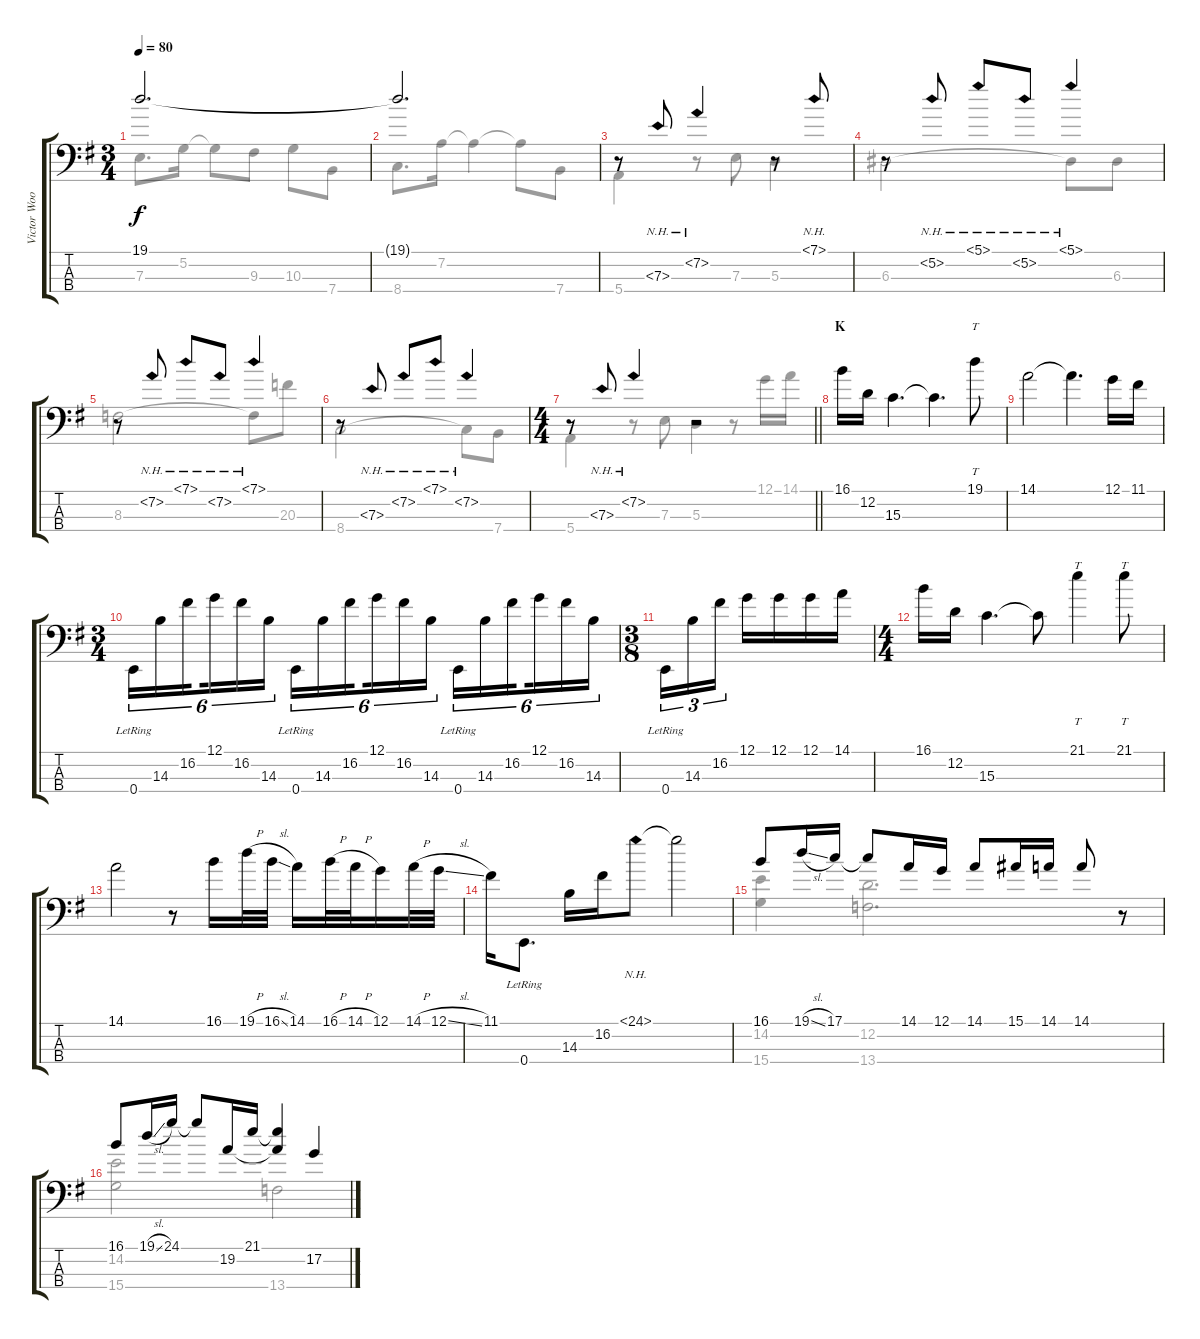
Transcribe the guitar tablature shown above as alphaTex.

\track ("Victor Wooten" "Victor Woo") {instrument electricbassfinger}
\staff {score tabs}
\tuning (G2 D2 A1 E1) {hide}
\voice
\ts (3 4)
\tempo 80
\clef f4
\ks g
19.1.2{d dy f} |
19.1{t}.2{d} |
r.8 7.3{nh}.8 7.2{nh}.4 r.8 7.1{nh}.8 |
r.8 5.2{nh}.8 5.1{nh}.8 5.2{nh}.8 5.1{nh}.4 |
r.8 7.2{nh}.8 7.1{nh}.8 7.2{nh}.8 7.1{nh}.4 |
r.8 7.3{nh}.8 7.2{nh}.8 7.1{nh}.8 7.2{nh}.4 |
\ts (4 4)
\barLineRight lightlight
r.8 7.3{nh}.8 7.2{nh}.4 r.2 |
\section ("" "K")
16.1.16 12.2.16 15.3.4{d} 15.3{t}.4{d} 19.1.8{tt} |
14.1.2 14.1{t}.4{d} 12.1.16 11.1.16 |
\ts (3 4)
0.4{lr}.16{tu (6 4)} 14.3.16{tu (6 4)} 16.2.16{tu (6 4) beam splitsecondary} 12.1.16{tu (6 4)} 16.2.16{tu (6 4)} 14.3.16{tu (6 4)} 0.4{lr}.16{tu (6 4)} 14.3.16{tu (6 4)} 16.2.16{tu (6 4) beam splitsecondary} 12.1.16{tu (6 4)} 16.2.16{tu (6 4)} 14.3.16{tu (6 4)} 0.4{lr}.16{tu (6 4)} 14.3.16{tu (6 4)} 16.2.16{tu (6 4) beam splitsecondary} 12.1.16{tu (6 4)} 16.2.16{tu (6 4)} 14.3.16{tu (6 4)} |
\ts (3 8)
0.4{lr}.16{tu (3 2)} 14.3.16{tu (3 2)} 16.2.16{tu (3 2)} 12.1.16 12.1.16 12.1.16 14.1.16 |
\ts (4 4)
16.1.16 12.2.16 15.3.4{d} 15.3{t}.8 21.1.4{tt} 21.1.8{tt} |
14.1.2 r.8 16.1.16 19.1{h}.32 16.1{sl}.32 14.1.16 16.1{h}.32 14.1{h}.32 12.1.16 14.1{h}.32 12.1{sl}.32 |
11.1.16 0.4{lr}.8{d} 14.3.16 16.2.16 24.1{nh}.8 24.1{t}.2 |
16.1.8 19.1{sl}.16 17.1.16 17.1{t}.8 14.1.16 12.1.16 14.1.8 15.1.16 14.1.16 14.1.8 r.8 |
16.1.8 19.1{sl}.16 24.1.16 24.1{t}.8 19.2.16 21.1.16 (21.1{t} 19.2{t}).4 17.2.4
\voice
\clef f4
\ottava regular
\simile none
\ks g
7.3.8{d dy f} 5.2.16 5.2{t}.8 9.3.8 10.3.8 7.4.8 |
8.4.8{d} 7.2.16 7.2{t}.4 7.2{t}.8 7.4.8 |
5.4.4 r.8 7.3.8 5.3.4 |
6.3.2 6.3{t}.8 6.3.8 |
8.3.2 8.3{t}.8 20.3.8 |
8.4.2 8.4{t}.8 7.4.8 |
\barLineRight lightlight
5.4.4 r.8 7.3.8 5.3.4 r.8 12.1.16 14.1.16 |
|
|
|
|
|
|
|
(14.2 15.4).4 (12.2 13.4).2{d} |
(14.2 15.4).2 13.4.2
